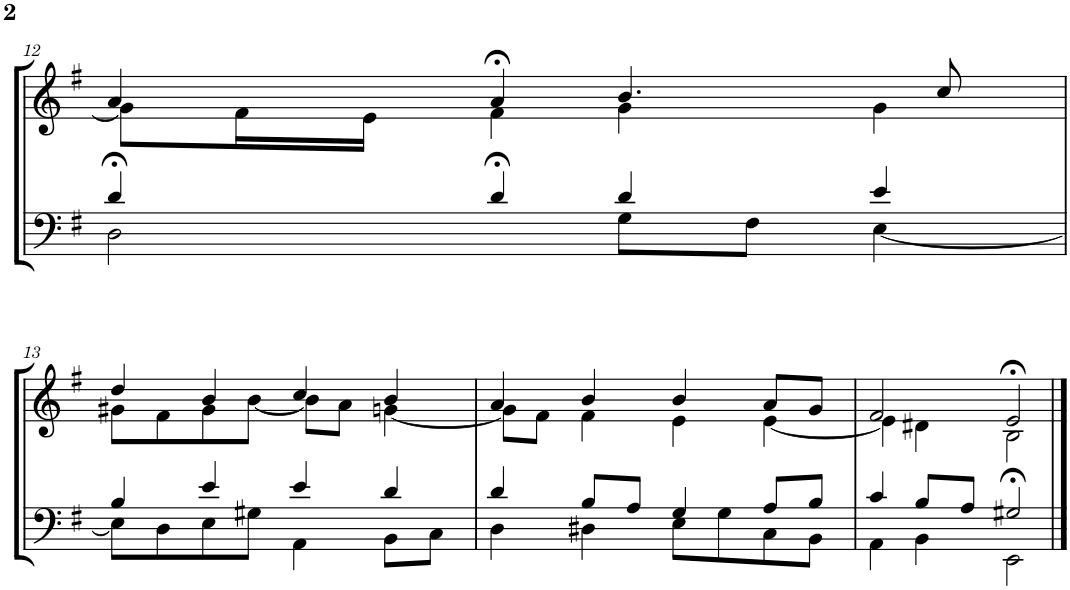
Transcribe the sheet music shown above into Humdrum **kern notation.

**kern	**kern
*part2	*part1
*staff2	*staff1
*I"Tenor/Baß	*I"Sopran/Alt
!!LO:PB:g=z
*clefF4	*clefG2
*k[f#]	*k[f#]
*M4/4	*M4/4
=12	=12
*^	*^
4d/	2D>\	4a/	8g\L]
.	.	.	16f#\L
.	.	.	16e\JJ
4d>/	.	4a>/	4f#\
4d/	8G\L	4.b/	4g\
.	8F#\J	.	.
4e/	[4E\	.	4g\
.	.	8cc/	.
!!LO:LB:g=z	!!
=13	=13	=13	=13
4B/	8E\L]	4dd/	8g#X\L
.	8D\	.	8f#\
4e/	8E\	4b/	8g#\
.	8G#X\J	.	[8b\J
4e/	4AA\	4cc/	8b\L]
.	.	.	8a\J
4d/	8BB\L	4b/	[4gn\
.	8C\J	.	.
=14	=14	=14	=14
4d/	4D\	4a/	8g\L]
.	.	.	8f#\J
8B/L	4D#X\	4b/	4f#\
8A/J	.	.	.
4G/	8E\L	4b/	4e\
.	8G\	.	.
8A/L	8C\	8a/L	[4e\
8B/J	8BB\J	8g/J	.
=15	=15	=15	=15
4c/	4AA\	2f#/	4e\]
8B/L	4BB\	.	4d#X\
8A/J	.	.	.
2G#X/	2EE>\	2e>/	2B\
*v	*v	*	*
*	*v	*v
==	==
*-	*-
